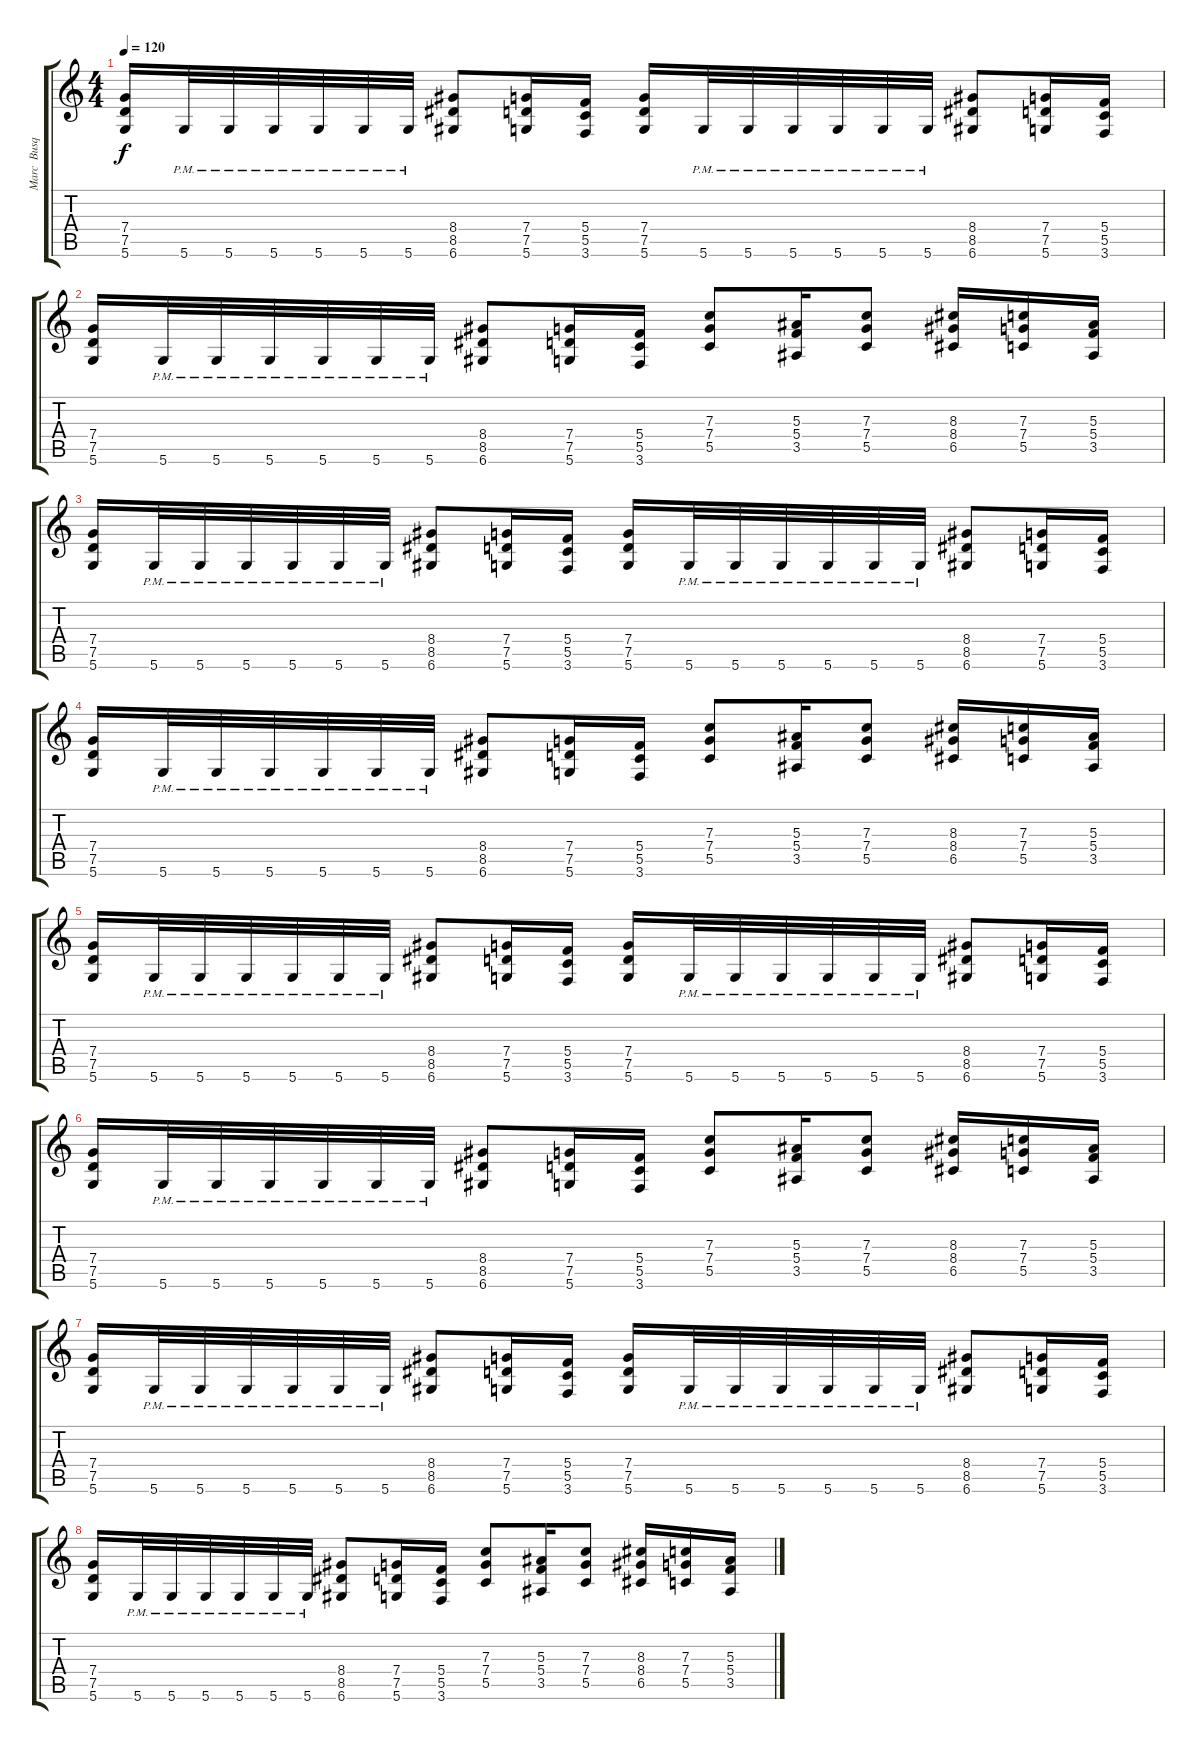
\track ("Marc  Busque" "Marc  Busq") {instrument distortionguitar}
\staff {score tabs}
\tuning (D4 A3 F3 C3 G2 D2) {hide}
\ts (4 4)
\tempo 120
\clef g2
\ks c
(7.4 7.5 5.6).16{dy f} 5.6{pm}.32 5.6{pm}.32 5.6{pm}.32 5.6{pm}.32 5.6{pm}.32 5.6{pm}.32 (8.4 8.5 6.6).8 (7.4 7.5 5.6).16 (5.4 5.5 3.6).16 (7.4 7.5 5.6).16 5.6{pm}.32 5.6{pm}.32 5.6{pm}.32 5.6{pm}.32 5.6{pm}.32 5.6{pm}.32 (8.4 8.5 6.6).8 (7.4 7.5 5.6).16 (5.4 5.5 3.6).16 |
(7.4 7.5 5.6).16 5.6{pm}.32 5.6{pm}.32 5.6{pm}.32 5.6{pm}.32 5.6{pm}.32 5.6{pm}.32 (8.4 8.5 6.6).8 (7.4 7.5 5.6).16 (5.4 5.5 3.6).16 (7.3 7.4 5.5).8 (5.3 5.4 3.5).16 (7.3 7.4 5.5).8 (8.3 8.4 6.5).16 (7.3 7.4 5.5).16 (5.3 5.4 3.5).16 |
(7.4 7.5 5.6).16 5.6{pm}.32 5.6{pm}.32 5.6{pm}.32 5.6{pm}.32 5.6{pm}.32 5.6{pm}.32 (8.4 8.5 6.6).8 (7.4 7.5 5.6).16 (5.4 5.5 3.6).16 (7.4 7.5 5.6).16 5.6{pm}.32 5.6{pm}.32 5.6{pm}.32 5.6{pm}.32 5.6{pm}.32 5.6{pm}.32 (8.4 8.5 6.6).8 (7.4 7.5 5.6).16 (5.4 5.5 3.6).16 |
(7.4 7.5 5.6).16 5.6{pm}.32 5.6{pm}.32 5.6{pm}.32 5.6{pm}.32 5.6{pm}.32 5.6{pm}.32 (8.4 8.5 6.6).8 (7.4 7.5 5.6).16 (5.4 5.5 3.6).16 (7.3 7.4 5.5).8 (5.3 5.4 3.5).16 (7.3 7.4 5.5).8 (8.3 8.4 6.5).16 (7.3 7.4 5.5).16 (5.3 5.4 3.5).16 |
(7.4 7.5 5.6).16 5.6{pm}.32 5.6{pm}.32 5.6{pm}.32 5.6{pm}.32 5.6{pm}.32 5.6{pm}.32 (8.4 8.5 6.6).8 (7.4 7.5 5.6).16 (5.4 5.5 3.6).16 (7.4 7.5 5.6).16 5.6{pm}.32 5.6{pm}.32 5.6{pm}.32 5.6{pm}.32 5.6{pm}.32 5.6{pm}.32 (8.4 8.5 6.6).8 (7.4 7.5 5.6).16 (5.4 5.5 3.6).16 |
(7.4 7.5 5.6).16 5.6{pm}.32 5.6{pm}.32 5.6{pm}.32 5.6{pm}.32 5.6{pm}.32 5.6{pm}.32 (8.4 8.5 6.6).8 (7.4 7.5 5.6).16 (5.4 5.5 3.6).16 (7.3 7.4 5.5).8 (5.3 5.4 3.5).16 (7.3 7.4 5.5).8 (8.3 8.4 6.5).16 (7.3 7.4 5.5).16 (5.3 5.4 3.5).16 |
(7.4 7.5 5.6).16 5.6{pm}.32 5.6{pm}.32 5.6{pm}.32 5.6{pm}.32 5.6{pm}.32 5.6{pm}.32 (8.4 8.5 6.6).8 (7.4 7.5 5.6).16 (5.4 5.5 3.6).16 (7.4 7.5 5.6).16 5.6{pm}.32 5.6{pm}.32 5.6{pm}.32 5.6{pm}.32 5.6{pm}.32 5.6{pm}.32 (8.4 8.5 6.6).8 (7.4 7.5 5.6).16 (5.4 5.5 3.6).16 |
(7.4 7.5 5.6).16 5.6{pm}.32 5.6{pm}.32 5.6{pm}.32 5.6{pm}.32 5.6{pm}.32 5.6{pm}.32 (8.4 8.5 6.6).8 (7.4 7.5 5.6).16 (5.4 5.5 3.6).16 (7.3 7.4 5.5).8 (5.3 5.4 3.5).16 (7.3 7.4 5.5).8 (8.3 8.4 6.5).16 (7.3 7.4 5.5).16 (5.3 5.4 3.5).16
